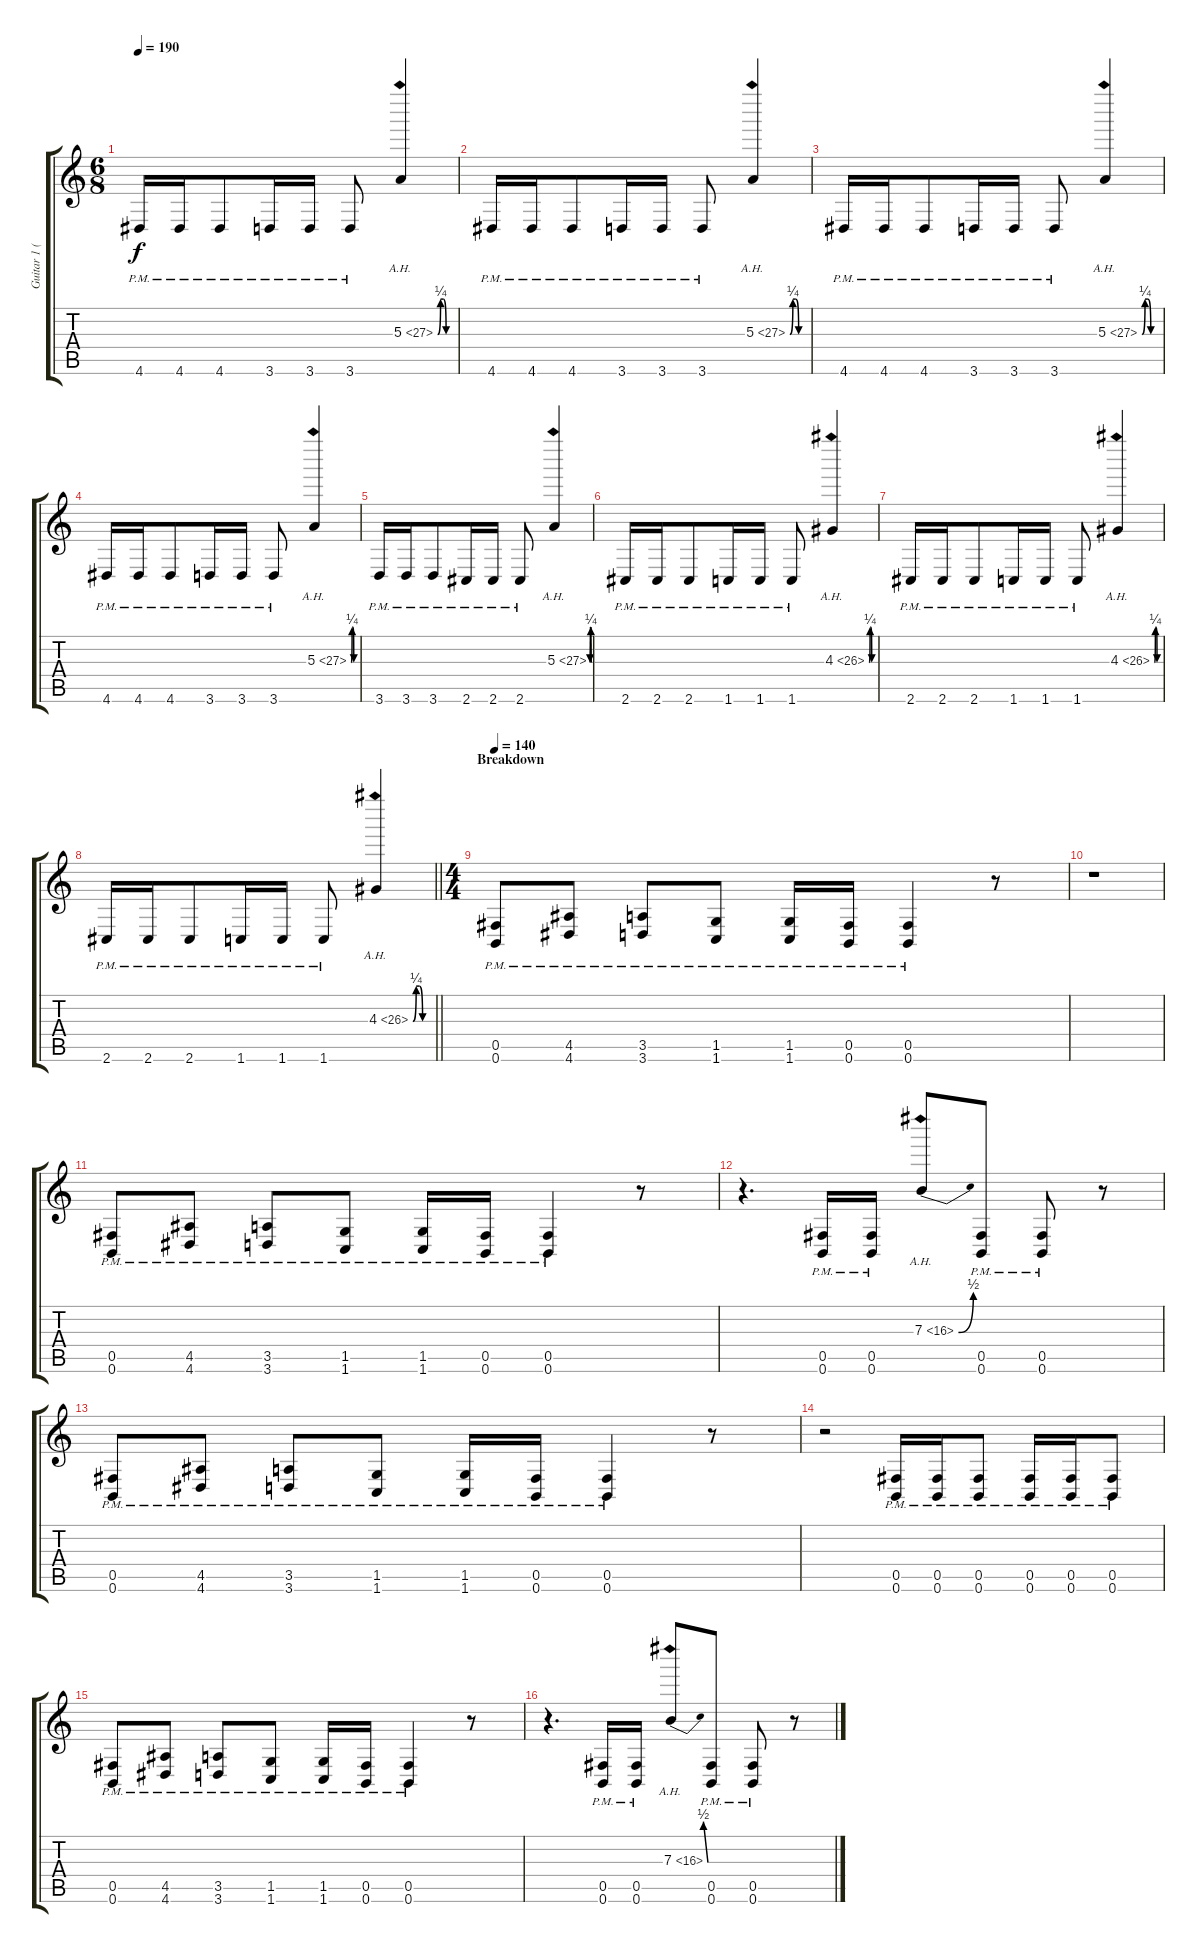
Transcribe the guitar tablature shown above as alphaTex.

\track ("Guitar 1 (Right)" "Guitar 1 (") {instrument distortionguitar}
\staff {score tabs}
\tuning (Db4 Ab3 E3 B2 Gb2 B1) {hide}
\ts (6 8)
\tempo 190
\clef g2
\ks c
4.6{pm}.16{dy f} 4.6{pm}.16 4.6{pm}.8 3.6{pm}.16 3.6{pm}.16 3.6{pm}.8 5.3{be (custom 0 0 10 1 20 1 30 0 60 0) ah 22}.4 |
4.6{pm}.16 4.6{pm}.16 4.6{pm}.8 3.6{pm}.16 3.6{pm}.16 3.6{pm}.8 5.3{be (custom 0 0 10 1 20 1 30 0 60 0) ah 22}.4 |
4.6{pm}.16 4.6{pm}.16 4.6{pm}.8 3.6{pm}.16 3.6{pm}.16 3.6{pm}.8 5.3{be (custom 0 0 10 1 20 1 30 0 60 0) ah 22}.4 |
4.6{pm}.16 4.6{pm}.16 4.6{pm}.8 3.6{pm}.16 3.6{pm}.16 3.6{pm}.8 5.3{be (custom 0 0 10 1 20 1 30 0 60 0) ah 22}.4 |
3.6{pm}.16 3.6{pm}.16 3.6{pm}.8 2.6{pm}.16 2.6{pm}.16 2.6{pm}.8 5.3{be (custom 0 0 10 1 20 1 30 0 60 0) ah 22}.4 |
2.6{pm}.16 2.6{pm}.16 2.6{pm}.8 1.6{pm}.16 1.6{pm}.16 1.6{pm}.8 4.3{be (custom 0 0 10 1 20 1 30 0 60 0) ah 22}.4 |
2.6{pm}.16 2.6{pm}.16 2.6{pm}.8 1.6{pm}.16 1.6{pm}.16 1.6{pm}.8 4.3{be (custom 0 0 10 1 20 1 30 0 60 0) ah 22}.4 |
\barLineRight lightlight
2.6{pm}.16 2.6{pm}.16 2.6{pm}.8 1.6{pm}.16 1.6{pm}.16 1.6{pm}.8 4.3{be (custom 0 0 10 1 20 1 30 0 60 0) ah 22}.4 |
\ts (4 4)
\section ("" "Breakdown")
\tempo 140
(0.5{pm} 0.6{pm}).8 (4.5{pm} 4.6{pm}).8 (3.5{pm} 3.6{pm}).8 (1.5{pm} 1.6{pm}).8 (1.5{pm} 1.6{pm}).16 (0.5{pm} 0.6{pm}).16 (0.5{pm} 0.6{pm}).4 r.8 |
r.1 |
(0.5{pm} 0.6{pm}).8 (4.5{pm} 4.6{pm}).8 (3.5{pm} 3.6{pm}).8 (1.5{pm} 1.6{pm}).8 (1.5{pm} 1.6{pm}).16 (0.5{pm} 0.6{pm}).16 (0.5{pm} 0.6{pm}).4 r.8 |
r.4{d} (0.5 0.6{pm}).16 (0.5 0.6{pm}).16 7.3{be (bend 0 0 60 2) ah 9}.8 (0.5 0.6{pm}).8 (0.5 0.6{pm}).8 r.8 |
(0.5{pm} 0.6{pm}).8 (4.5{pm} 4.6{pm}).8 (3.5{pm} 3.6{pm}).8 (1.5{pm} 1.6{pm}).8 (1.5{pm} 1.6{pm}).16 (0.5{pm} 0.6{pm}).16 (0.5{pm} 0.6{pm}).4 r.8 |
r.2 (0.5 0.6{pm}).16 (0.5 0.6{pm}).16 (0.5 0.6{pm}).8 (0.5 0.6{pm}).16 (0.5 0.6{pm}).16 (0.5 0.6{pm}).8 |
(0.5{pm} 0.6{pm}).8 (4.5{pm} 4.6{pm}).8 (3.5{pm} 3.6{pm}).8 (1.5{pm} 1.6{pm}).8 (1.5{pm} 1.6{pm}).16 (0.5{pm} 0.6{pm}).16 (0.5{pm} 0.6{pm}).4 r.8 |
r.4{d} (0.5 0.6{pm}).16 (0.5 0.6{pm}).16 7.3{be (bend 0 0 60 2) ah 9}.8 (0.5 0.6{pm}).8 (0.5 0.6{pm}).8 r.8
